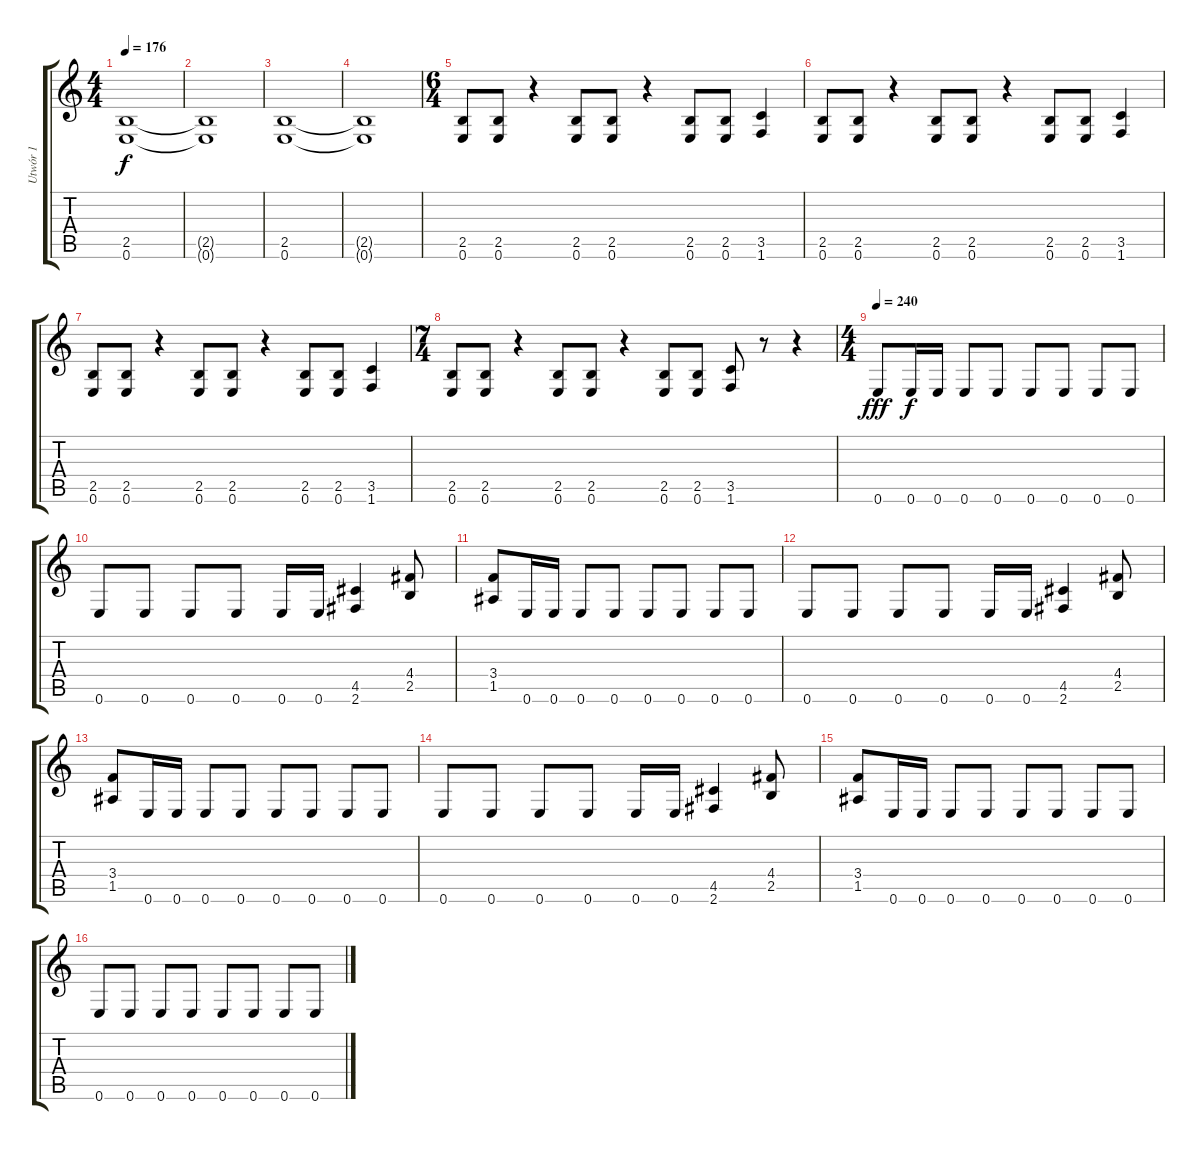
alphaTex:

\track ("Utwór 1" "Utwór 1") {instrument distortionguitar}
\staff {score tabs}
\tuning (E4 B3 G3 D3 A2 E2) {hide}
\ts (4 4)
\tempo 176
\clef g2
\ks c
(2.5 0.6).1{dy f} |
(2.5{t} 0.6{t}).1 |
(2.5 0.6).1 |
(2.5{t} 0.6{t}).1 |
\ts (6 4)
(2.5 0.6).8 (2.5 0.6).8 r.4 (2.5 0.6).8 (2.5 0.6).8 r.4 (2.5 0.6).8 (2.5 0.6).8 (3.5 1.6).4 |
(2.5 0.6).8 (2.5 0.6).8 r.4 (2.5 0.6).8 (2.5 0.6).8 r.4 (2.5 0.6).8 (2.5 0.6).8 (3.5 1.6).4 |
(2.5 0.6).8 (2.5 0.6).8 r.4 (2.5 0.6).8 (2.5 0.6).8 r.4 (2.5 0.6).8 (2.5 0.6).8 (3.5 1.6).4 |
\ts (7 4)
(2.5 0.6).8 (2.5 0.6).8 r.4 (2.5 0.6).8 (2.5 0.6).8 r.4 (2.5 0.6).8 (2.5 0.6).8 (3.5 1.6).8 r.8 r.4 |
\ts (4 4)
\tempo 240
0.6.8{dy fff} 0.6.16{dy f} 0.6.16 0.6.8 0.6.8 0.6.8 0.6.8 0.6.8 0.6.8 |
0.6.8 0.6.8 0.6.8 0.6.8 0.6.16 0.6.16 (4.5 2.6).4 (4.4 2.5).8 |
(3.4 1.5).8 0.6.16 0.6.16 0.6.8 0.6.8 0.6.8 0.6.8 0.6.8 0.6.8 |
0.6.8 0.6.8 0.6.8 0.6.8 0.6.16 0.6.16 (4.5 2.6).4 (4.4 2.5).8 |
(3.4 1.5).8 0.6.16 0.6.16 0.6.8 0.6.8 0.6.8 0.6.8 0.6.8 0.6.8 |
0.6.8 0.6.8 0.6.8 0.6.8 0.6.16 0.6.16 (4.5 2.6).4 (4.4 2.5).8 |
(3.4 1.5).8 0.6.16 0.6.16 0.6.8 0.6.8 0.6.8 0.6.8 0.6.8 0.6.8 |
0.6.8 0.6.8 0.6.8 0.6.8 0.6.8 0.6.8 0.6.8 0.6.8
